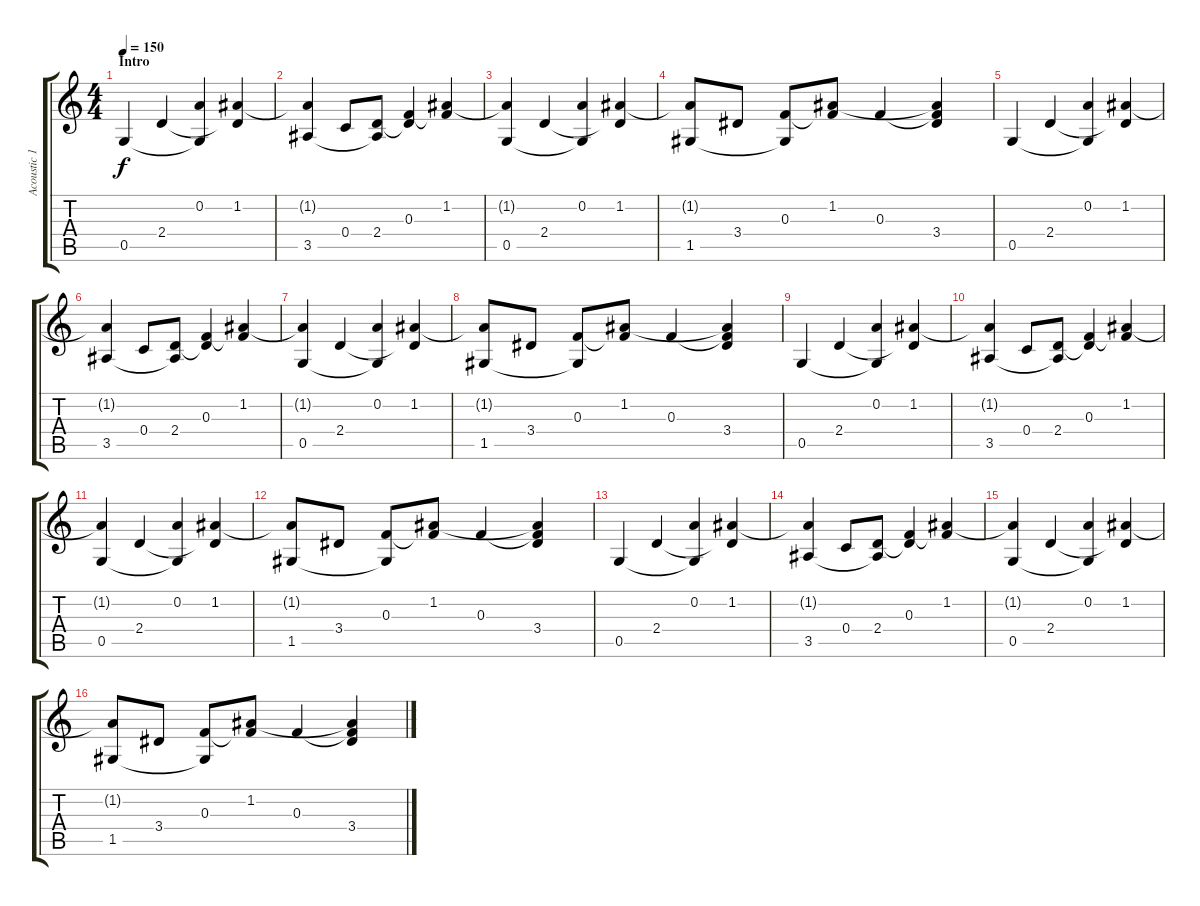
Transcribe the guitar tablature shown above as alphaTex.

\track ("Acoustic 1" "Acoustic 1") {instrument acousticguitarnylon}
\staff {score tabs}
\tuning (D4 A3 F3 C3 G2 D2) {hide}
\ts (4 4)
\section ("" "Intro")
\tempo 150
\clef g2
\ks c
0.5.4{dy f instrument acousticguitarnylon} 2.4.4 (0.2 0.5{t}).4 (1.2 2.4{t}).4 |
(1.2{t} 3.5).4 0.4.8 (2.4 3.5{t}).8 (0.3 2.4{t}).4 (1.2 0.3{t}).4 |
(1.2{t} 0.5).4 2.4.4 (0.2 0.5{t}).4 (1.2 2.4{t}).4 |
(1.2{t} 1.5).8 3.4.8 (0.3 1.5{t}).8 (1.2 0.3{t}).8 0.3.4 (1.2{t} 0.3{t} 3.4).4 |
0.5.4 2.4.4 (0.2 0.5{t}).4 (1.2 2.4{t}).4 |
(1.2{t} 3.5).4 0.4.8 (2.4 3.5{t}).8 (0.3 2.4{t}).4 (1.2 0.3{t}).4 |
(1.2{t} 0.5).4 2.4.4 (0.2 0.5{t}).4 (1.2 2.4{t}).4 |
(1.2{t} 1.5).8 3.4.8 (0.3 1.5{t}).8 (1.2 0.3{t}).8 0.3.4 (1.2{t} 0.3{t} 3.4).4 |
0.5.4 2.4.4 (0.2 0.5{t}).4 (1.2 2.4{t}).4 |
(1.2{t} 3.5).4 0.4.8 (2.4 3.5{t}).8 (0.3 2.4{t}).4 (1.2 0.3{t}).4 |
(1.2{t} 0.5).4 2.4.4 (0.2 0.5{t}).4 (1.2 2.4{t}).4 |
(1.2{t} 1.5).8 3.4.8 (0.3 1.5{t}).8 (1.2 0.3{t}).8 0.3.4 (1.2{t} 0.3{t} 3.4).4 |
0.5.4 2.4.4 (0.2 0.5{t}).4 (1.2 2.4{t}).4 |
(1.2{t} 3.5).4 0.4.8 (2.4 3.5{t}).8 (0.3 2.4{t}).4 (1.2 0.3{t}).4 |
(1.2{t} 0.5).4 2.4.4 (0.2 0.5{t}).4 (1.2 2.4{t}).4 |
(1.2{t} 1.5).8 3.4.8 (0.3 1.5{t}).8 (1.2 0.3{t}).8 0.3.4 (1.2{t} 0.3{t} 3.4).4
